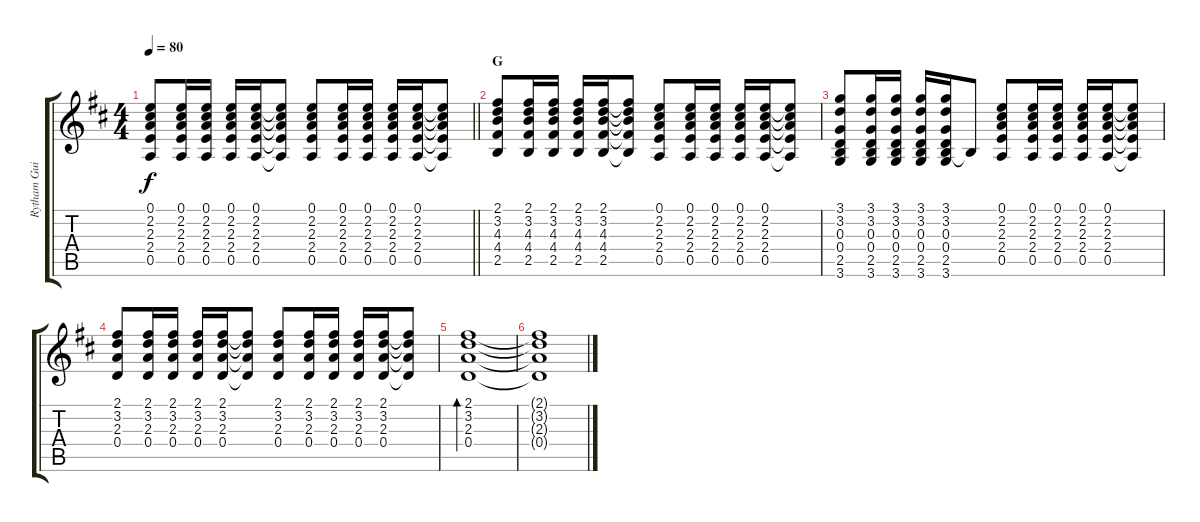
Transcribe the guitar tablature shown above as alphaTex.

\track ("Rytham Guitar" "Rytham Gui") {instrument acousticguitarsteel}
\staff {score tabs}
\tuning (E4 B3 G3 D3 A2 E2) {hide}
\ts (4 4)
\tempo 80
\clef g2
\barLineRight lightlight
\ks d
(0.1 2.2 2.3 2.4 0.5).8{dy f} (0.1 2.2 2.3 2.4 0.5).16 (0.1 2.2 2.3 2.4 0.5).16 (0.1 2.2 2.3 2.4 0.5).16 (0.1 2.2 2.3 2.4 0.5).16 (0.1{t} 2.2{t} 2.3{t} 2.4{t} 0.5{t}).8 (0.1 2.2 2.3 2.4 0.5).8 (0.1 2.2 2.3 2.4 0.5).16 (0.1 2.2 2.3 2.4 0.5).16 (0.1 2.2 2.3 2.4 0.5).16 (0.1 2.2 2.3 2.4 0.5).16 (0.1{t} 2.2{t} 2.3{t} 2.4{t} 0.5{t}).8 |
\section ("" "G")
(2.1 3.2 4.3 4.4 2.5).8 (2.1 3.2 4.3 4.4 2.5).16 (2.1 3.2 4.3 4.4 2.5).16 (2.1 3.2 4.3 4.4 2.5).16 (2.1 3.2 4.3 4.4 2.5).16 (2.1{t} 3.2{t} 4.3{t} 4.4{t} 2.5{t}).8 (0.1 2.2 2.3 2.4 0.5).8 (0.1 2.2 2.3 2.4 0.5).16 (0.1 2.2 2.3 2.4 0.5).16 (0.1 2.2 2.3 2.4 0.5).16 (0.1 2.2 2.3 2.4 0.5).16 (0.1{t} 2.2{t} 2.3{t} 2.4{t} 0.5{t}).8 |
(3.1 3.2 0.3 0.4 2.5 3.6).8 (3.1 3.2 0.3 0.4 2.5 3.6).16 (3.1 3.2 0.3 0.4 2.5 3.6).16 (3.1 3.2 0.3 0.4 2.5 3.6).16 (3.1 3.2 0.3 0.4 2.5 3.6).16 2.5{t}.8 (0.1 2.2 2.3 2.4 0.5).8 (0.1 2.2 2.3 2.4 0.5).16 (0.1 2.2 2.3 2.4 0.5).16 (0.1 2.2 2.3 2.4 0.5).16 (0.1 2.2 2.3 2.4 0.5).16 (0.1{t} 2.2{t} 2.3{t} 2.4{t} 0.5{t}).8 |
(2.1 3.2 2.3 0.4).8 (2.1 3.2 2.3 0.4).16 (2.1 3.2 2.3 0.4).16 (2.1 3.2 2.3 0.4).16 (2.1 3.2 2.3 0.4).16 (2.1{t} 3.2{t} 2.3{t} 0.4{t}).8 (2.1 3.2 2.3 0.4).8 (2.1 3.2 2.3 0.4).16 (2.1 3.2 2.3 0.4).16 (2.1 3.2 2.3 0.4).16 (2.1 3.2 2.3 0.4).16 (2.1{t} 3.2{t} 2.3{t} 0.4{t}).8 |
(2.1 3.2 2.3 0.4).1{bd 240} |
(2.1{t} 3.2{t} 2.3{t} 0.4{t}).1
